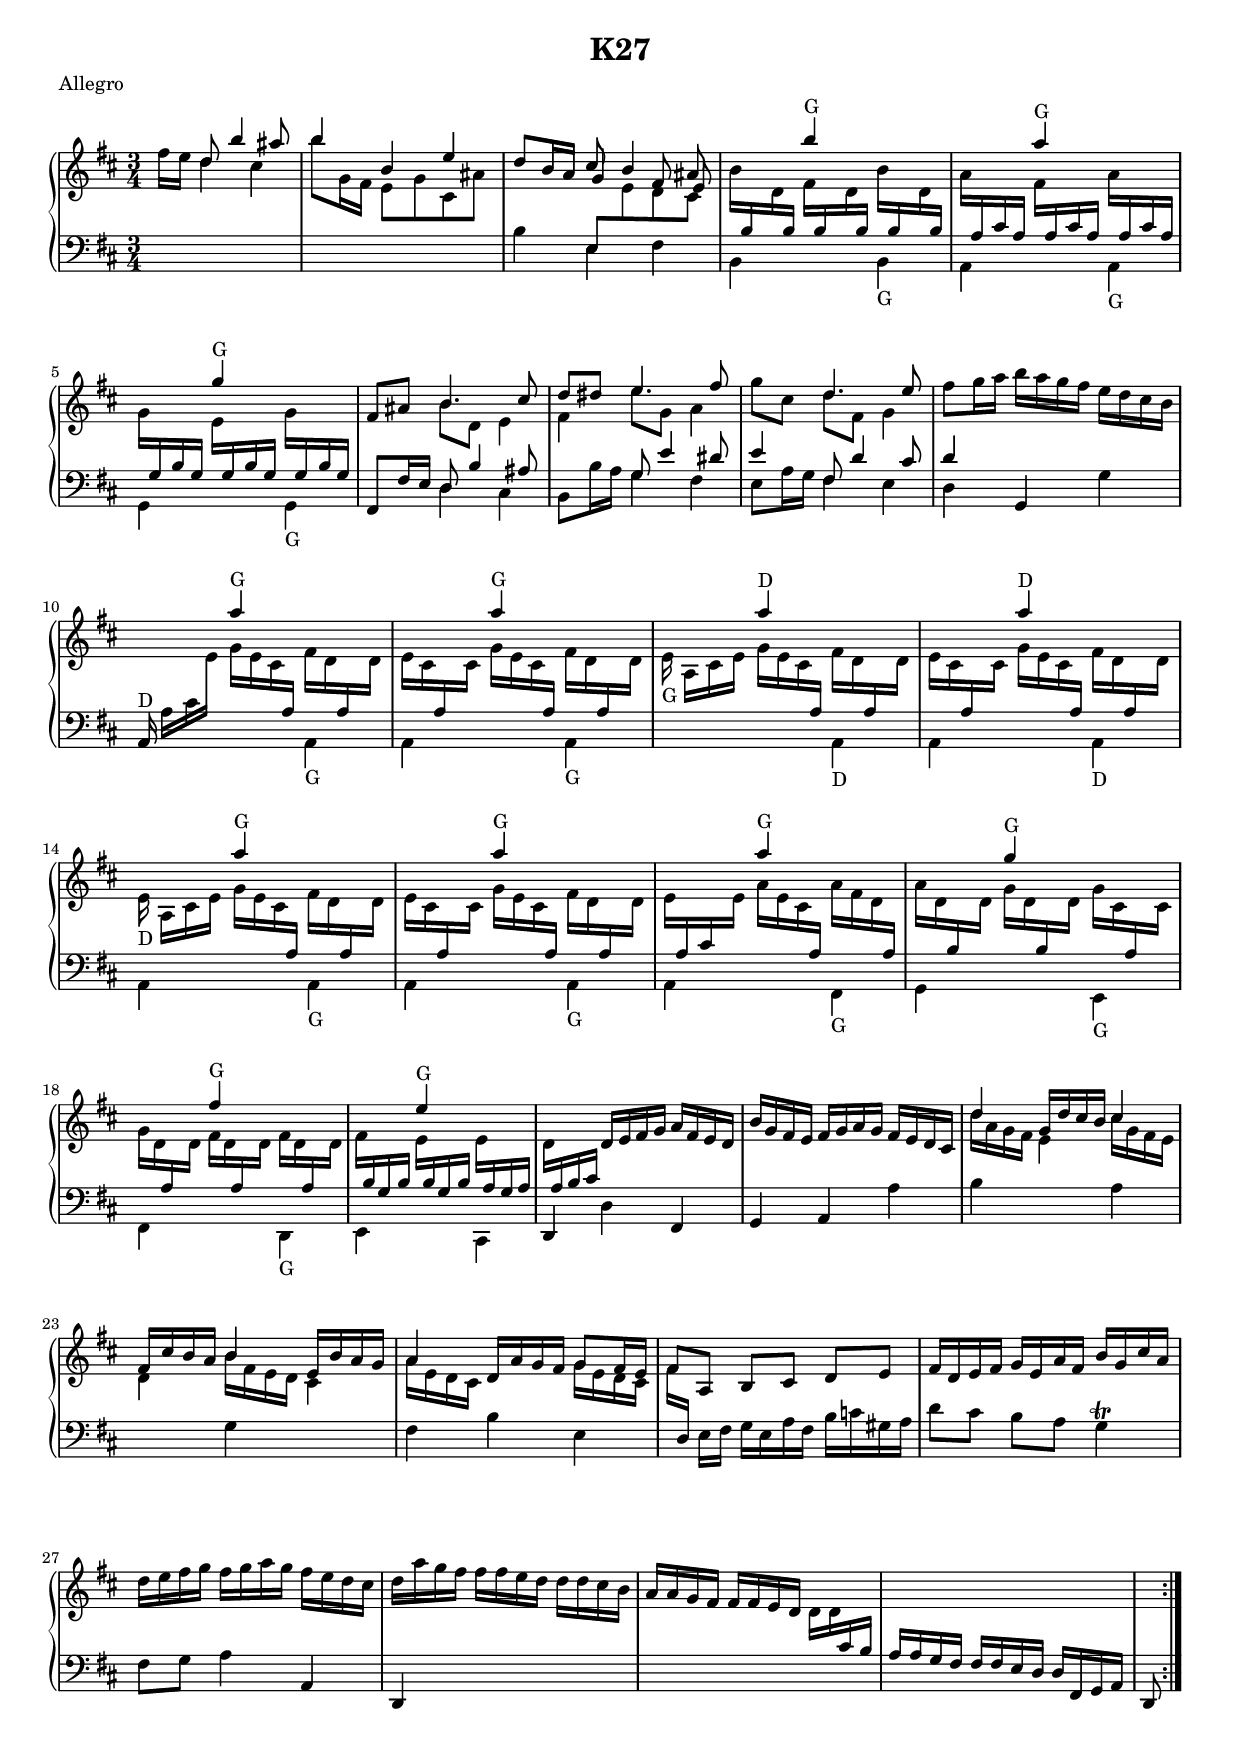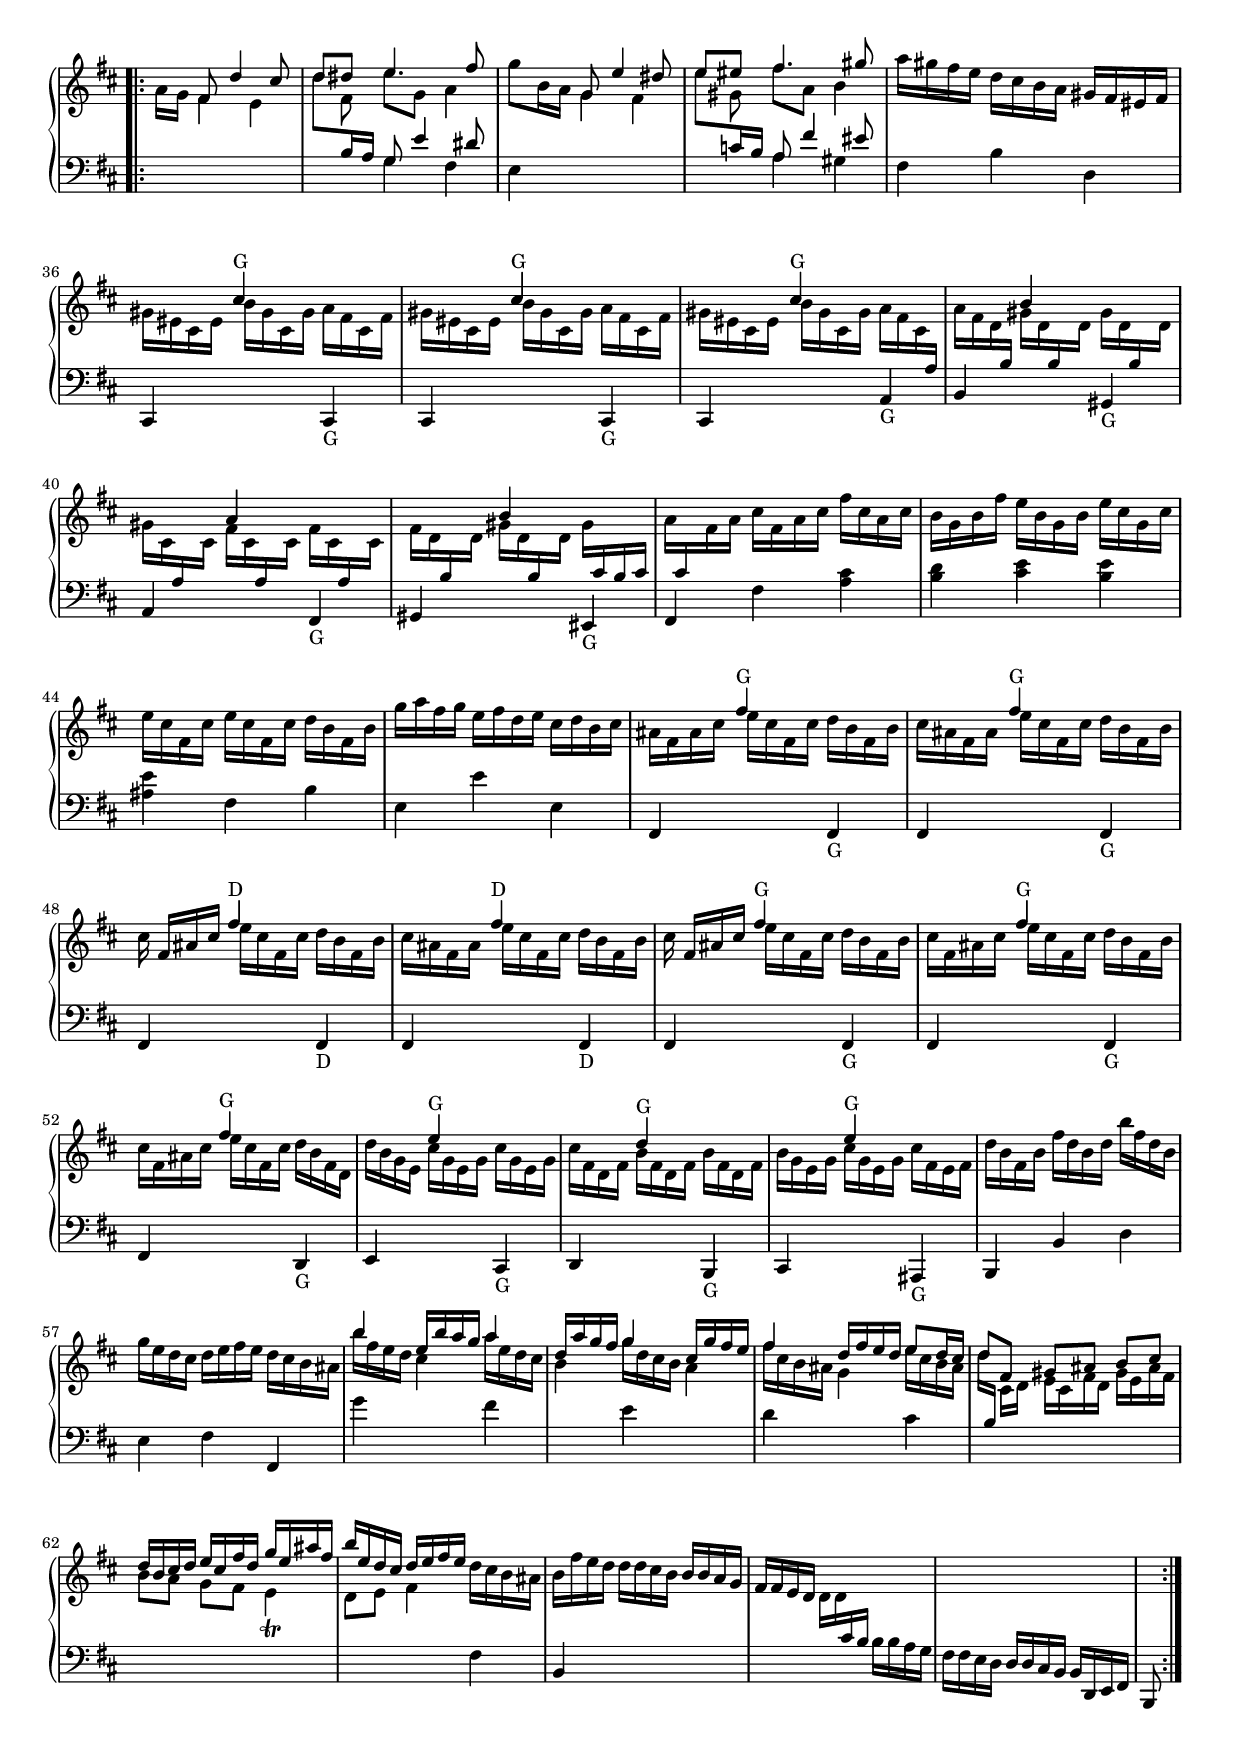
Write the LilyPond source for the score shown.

\version "2.18.2"
\version "2.18.2"

su = \stemUp
sd = \stemDown
sn = \stemNeutral
tu = \tieUp
td = \tieDown
tn = \tieNeutral
cstr = \change Staff = "right"
cstl = \change Staff = "left"

global = {
  \key b \minor
  \time 3/4
  \override Staff.NoteCollision #'merge-differently-dotted = ##t
}

right = \relative c'' {
  \global
  
  \partial 2.*5/6
  \repeat volta 2 {
    <<{ s8 d b'4 ais8 } \\ { fis16 e d4 cis }>>
    <<{ b'4 b, e } \\ { b'8 g,16 fis e8 g cis, ais' }>>
    <<{ d8 b16 a cis8 b4 ais8 } \\ { \shiftOn s4 \su g4 fis8 \noBeam e }>>
    
    \cstr \sd b'16 \cstl \su b, \cstr \sd d \cstl \su b \cstr \sd fis' \cstl \su b, 
    \cstr \sd d \cstl \su b \cstr \sd b' \cstl \su b, \cstr \sd d \cstl \su b
    \cstr \sd a' \cstl \su a, cis a
    \cstr \sd fis' \cstl \su a, cis a
    \cstr \sd a' \cstl \su a, cis a
    \cstr \sd g' \cstl \su g, b g
    \cstr \sd e' \cstl \su g, b g
    \cstr \sd g' \cstl \su g, b g

    \cstr \sn 
    <<{ fis'8 ais b4. cis8 
        d dis e4. fis8
        s4 d4. e8 } \\
      { s4 b8 d, e4
        fis e'8 g, a4
        g'8[ cis,] d[ fis,] g4
    }>>
    fis'8 g16 a b a g fis e d cis b
    
    \cstl \su a,,^"D" \repeat unfold 3 {
      \sd a'[ cis \cstr e] g e cis \cstl \su a 
      \cstr \sd fis' d \cstl \su a \cstr \sd d
      e cis \cstl \su a \cstr \sd cis g' e cis \cstl \su a 
      \cstr \sd fis' d \cstl \su a \cstr \sd d 
    } \alternative {
      { e16_"G" } { e16_"D" } { e16 }
    }
    
    \cstl \su a, cis \cstr \sd e a e cis \cstl \su a \cstr \sd a' fis d \cstl \su a
    \cstr \sd a' d, \cstl \su b \cstr \sd d g d \cstl \su b \cstr \sd d g cis, \cstl \su a \cstr \sd cis
    g' d \cstl \su a \cstr \sd d fis d \cstl \su a \cstr \sd d fis d \cstl \su a \cstr \sd d
    fis \cstl \su b, g b \cstr \sd e \cstl \su b g b \cstr \sd e \cstl \su a, g a
    
    \cstr \sd d \cstl \su a b cis \cstr \sn d e fis g a fis e d
    b' g fis e fis g a g fis e d cis
    <<{ d'4 g,16 d' cis b cis4 } \\ { d16 a g fis e4 cis'16 g fis e }>>
    <<{ fis cis' b a b4 e,16 b' a g } \\ { d4 b'16 fis e d cis4 }>>
    
    <<{ a'4 d,16 a' g fis g8 fis16 e } \\ { a16 e d cis s4 g'16 e d cis }>>
    fis8[ a,] b[ cis] d[ e]
    fis16 d e fis g e a fis b g cis a
    d e fis g fis g a g fis e d cis
    
    d a' g fis fis fis e d d d cis b
    a a g fis fis fis e d d d \cstl \su cis b
    a a g fis fis fis e d d fis, g a 
    d,8
  }
  
  \repeat volta 2 {
    \cstr \sn
    <<{ s8 fis''8 d'4 cis8 } \\ { a16 g fis4 e }>>
    <<{ d'8 dis e4. fis8 } \\ { s8 fis, e'8[ g,] a4 }>>
    <<{ s4 g8 e'4 dis8 } \\ { g b,16 a g4 fis }>>
    <<{ e'8 eis fis4. gis8 } \\ { s8 gis, fis'8[ a,] b4 }>>
    
    a'16 gis fis e d cis b a gis fis eis fis
    \repeat unfold 3 { \sd gis eis cis eis b' gis cis, gis' a fis cis }
    \alternative { {fis} {fis} {\cstl \su a,} }
    \cstr \sd a' fis d \cstl \su b \repeat unfold 2 { \cstr \sd gis' d \cstl \su b \cstr \sd d }
    \cstr \sd gis cis, \cstl \su a \cstr \sd cis \repeat unfold 2 { fis cis \cstl \su a \cstr \sd cis }
    
    fis d \cstl \su b \cstr \sd d gis d \cstl \su b \cstr \sd d gis \cstl \su cis, b cis
    \cstr \sd a' \cstl \su cis, \cstr \sd fis a cis fis, a cis fis cis a cis
    b g b fis' e b g b e cis g cis
    
    \repeat unfold 2 { e cis fis, cis' } d b fis b
    g' a fis g e fis d e cis d b cis
    ais fis ais cis e cis fis, cis' d b fis b 
    cis ais fis ais e' cis fis, cis' d b fis b
    
    cis \su fis,[ ais cis] \sd e cis fis, cis' d b fis b 
    cis ais fis ais e' cis fis, cis' d b fis b
    cis \su fis,[ ais cis] \sd e cis fis, cis' d b fis b 
    cis fis, ais cis e cis fis, cis' d b fis b
      
    cis fis, ais cis e cis fis, cis' d b fis d
    d' b g e \repeat unfold 2 { cis' g e g }
    cis fis, d fis \repeat unfold 2 { b fis d fis }
    b g e g cis g e g cis fis, e fis
    
    d' b fis b fis' d b d b' fis d b
    g' e d cis d e fis e d cis b ais
    <<{ b'4 e,16 b' a g a4 } \\ { b16 fis e d cis4 a'16 e d cis }>>
    <<{ d a' g fis g4 cis,16 g' fis e } \\ { b4 g'16 d cis b a4 }>>
    
    <<{ fis'4 d16 fis e d e8 d16 cis } \\ { fis cis b ais g4 e'16  cis b ais }>>
    \su d8[ fis,] gis[ ais] b[ cis]
    d16 b cis d e cis fis d g e ais fis
    b e, d cis d e fis e \sn d cis b ais
    
    b fis' e d d d cis b b b a g
    fis fis e d d d \cstl cis b b b a g 
    fis fis e d d d cis b b d, e fis
    b,8
  }
}
 
left = \relative c {
  \global
  
  \partial 2.*5/6
  \repeat volta 2 {
    s8 s2 s2.
    <<{ s4 e8 \cstr \sd e' d cis } \\ { b4 e, fis }>>
    <<{ \cstr s4 b''^"G" s s a^"G" s s g^"G" s } \\ 
      { \cstl b,,, s b_"G" a s a_"G" g s g_"G" }>>
    
    <<{ fis8 fis'16 e d8 b'4 ais8
        s4 g8 e'4 dis8
        e4 fis,8 d'4 cis8
        d4 } \\
      { s4 d, cis
        b8 b'16 a g4 fis
        e8 a16 g fis4 e
        d }>> g, g'
    
    <<{ \cstr s4 a''^"G" s s a^"G" s s a^"D" s s a^"D" s s a^"G" s s a^"G" s } \\
      { \cstl s4 s a,,,_"G" a s a_"G" s s a_"D" a s a_"D" a s a_"G" a s a_"G" }>>
    <<{ \cstr s a'''^"G" s s g^"G" s s fis^"G" s s e^"G" s } \\
      { \cstl a,,, s fis_"G" g s e_"G" fis s d_"G" e s cis }>>
    
    d4  d' fis,
    g a a'
    b s a
    s g s 
    
    fis b e,
    \cstr fis'16[ \cstl d,] e fis g e a fis b c gis a
    d8[ cis] b[ a] g4-\trill 
    fis8 g a4 a,
    d, s2 
    s2. s s8
  }
  
  \repeat volta 2 {
    s8 s2
    <<{ \cstr \sd d'''8 \cstl \su b,16 a g8 e'4 dis8 } \\ { s4 g, fis }>>
    e4 s2
    <<{ \cstr \sd e''8 \cstl \su c,16 b a8 fis'4 eis8 } \\ { s4 a, gis }>>
    fis b d,
    
    <<{ \cstr \su \repeat unfold 3 { s4 cis''^"G" s } s b s s a s s b s } \\
      { \cstl \su \repeat unfold 2 { cis,,, s cis_"G" } 
        cis s a'_"G" b s gis_"G" a s fis_"G" gis s eis_"G" }>>
    fis fis' <a cis>
    <b d> <cis e> <b e>
    
    <ais e'> fis b
    e, e' e,
    <<{ \cstr \su s fis''^"G" s s fis^"G" s 
        s fis^"D" s s fis^"D" s 
        s fis^"G" s s fis^"G" s 
        s fis^"G" s s e^"G" s 
        s d^"G" s s e^"G" s } \\
      { \cstl \su fis,,, s fis_"G" fis s fis_"G" 
        fis s fis_"D" fis s fis_"D" 
        fis s fis_"G" fis s fis_"G"
        fis s d_"G" e s cis_"G" 
        d s b_"G" cis s ais_"G"
    }>>
    
    b b' d
    e fis fis, 
    g'' s fis
    s e s
    
    d s cis
    \cstr \sd d'16[ \cstl \su b,] \cstr \sd cis d e cis fis d gis e ais fis
    b8[ a] g[ fis] e4_\trill
    d8 e fis4 \cstl fis,
    
    \su b, s2 
    s2. s2. s8
  }
}

\header {
  title = "K27"
  meter = "Allegro"
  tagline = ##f
}


#(set-global-staff-size 17)

\paper {
  #(set-paper-size "a4")
  print-page-number = ##f
  between-system-padding = #0.1
  between-system-space = #0.1
  ragged-last-bottom = ##f
  ragged-bottom = ##f
}

\score {
  \new PianoStaff <<
    \new Staff = "right" {
      \right
    }
    \new Staff = "left" { 
      <<
      \clef bass \left 
      {s2.*31 \pageBreak}
      >>
    }
  >>
  \layout { indent = 0 }
}
